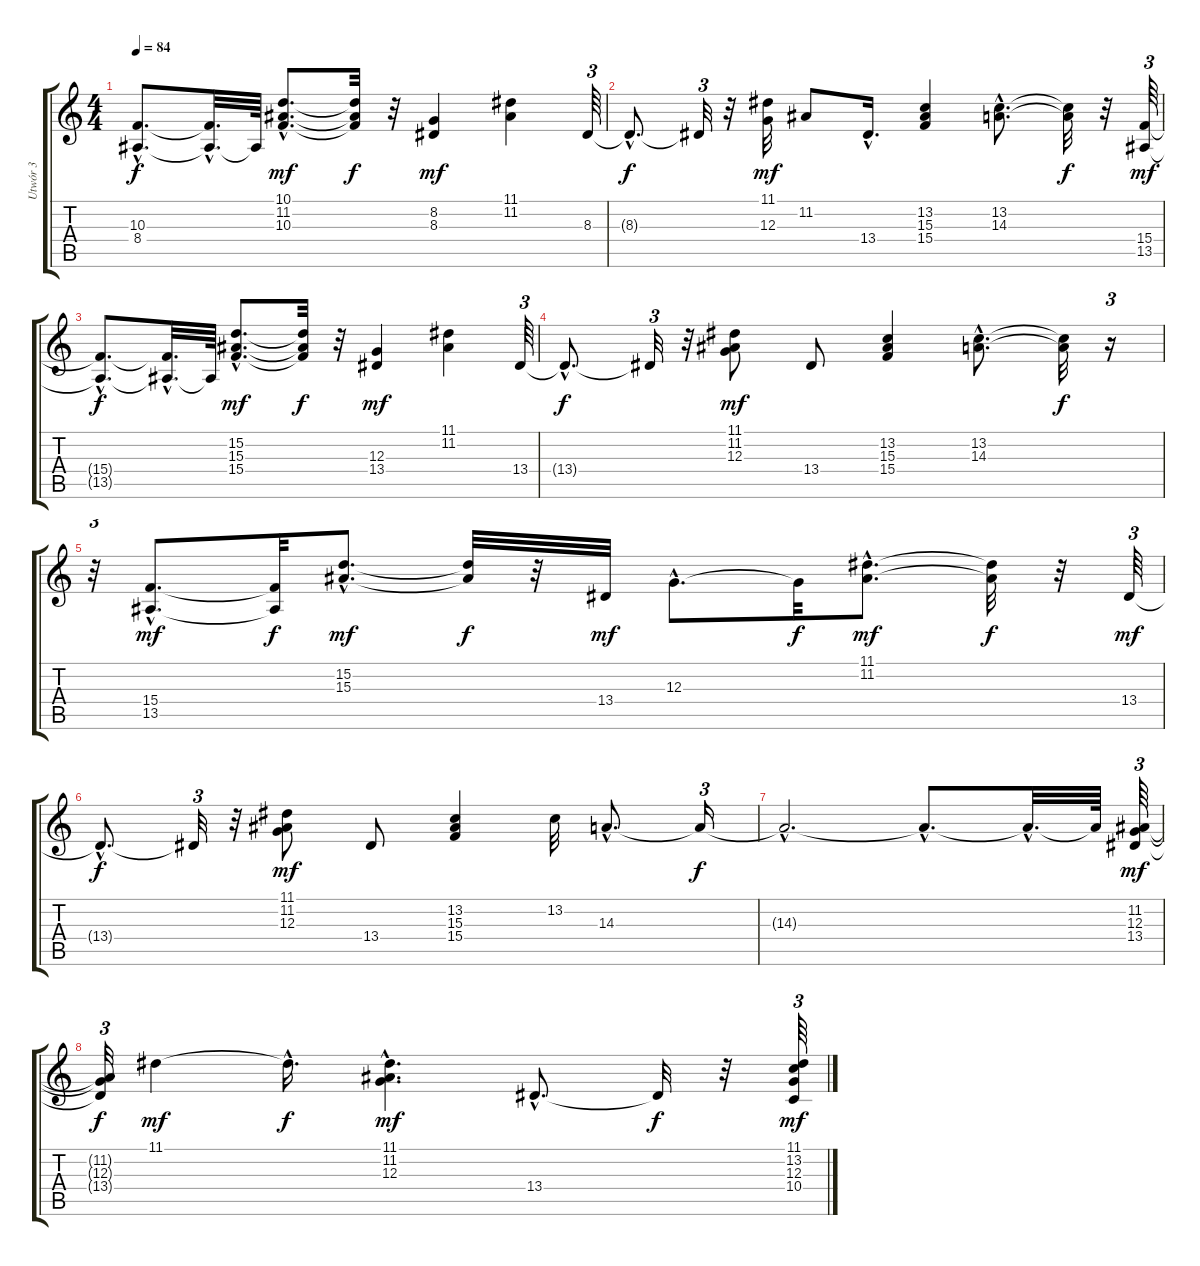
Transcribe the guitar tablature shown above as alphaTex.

\track ("Utwór 3" "Utwór 3") {instrument brightacousticpiano}
\staff {score tabs}
\tuning (E4 B3 G3 D3 A2 E2) {hide}
\ts (4 4)
\tempo 84
\clef g2
\ks c
(10.3{hac t} 8.4{hac t}).8{d dy f} (10.3{hac t} 8.4{hac t}).32{d} 8.4{t}.64 (10.1{hac} 11.2{hac} 10.3{hac}).8{d dy mf} (10.1{t} 11.2{t} 10.3{t}).32{dy f} r.32 (8.2 8.3).4{dy mf} (11.1 11.2).4 8.3.64{tu (3 2)} |
8.3{hac t}.8{d dy f} 8.3{t}.32{tu (3 2)} r.32 (11.1 12.3).32{dy mf} 11.2.8 13.4{hac}.16{d} (13.2 15.3 15.4).4 (13.2{hac} 14.3{hac}).8{d} (13.2{t} 14.3{t}).32{dy f} r.32 (15.4 13.5).64{tu (3 2) dy mf} |
(15.4{hac t} 13.5{hac t}).8{d dy f} (15.4{hac t} 13.5{hac t}).32{d} 13.5{t}.64 (15.2{hac} 15.3{hac} 15.4{hac}).8{d dy mf} (15.2{t} 15.3{t} 15.4{t}).32{dy f} r.32 (12.3 13.4).4{dy mf} (11.1 11.2).4 13.4.64{tu (3 2)} |
13.4{hac t}.8{d dy f} 13.4{t}.32{tu (3 2)} r.32 (11.1 11.2 12.3).8{dy mf} 13.4.8 (13.2 15.3 15.4).4 (13.2{hac} 14.3{hac}).8{d} (13.2{t} 14.3{t}).32{dy f} r.16{tu (3 2)} |
r.32{tu (3 2)} (15.4{hac} 13.5{hac}).8{d dy mf} (15.4{t} 13.5{t}).32{dy f} (15.2{hac} 15.3{hac}).8{d dy mf} (15.2{t} 15.3{t}).32{dy f} r.32 13.4.32{dy mf} 12.3{hac}.8{d} 12.3{t}.32{dy f} (11.1{hac} 11.2{hac}).8{d dy mf} (11.1{t} 11.2{t}).32{dy f} r.32 13.4.64{tu (3 2) dy mf} |
13.4{hac t}.8{d dy f} 13.4{t}.32{tu (3 2)} r.32 (11.1 11.2 12.3).8{dy mf} 13.4.8 (13.2 15.3 15.4).4 13.2.32 14.3{hac}.8{d} 14.3{t}.16{tu (3 2) dy f} |
14.3{hac t}.2{d} 14.3{hac t}.8{d} 14.3{hac t}.32{d} 14.3{t}.64 (11.2 12.3 13.4).64{tu (3 2) dy mf} |
(11.2{t} 12.3{t} 13.4{t}).32{tu (3 2) dy f} 11.1.4{dy mf} 11.1{hac t}.16{d dy f} (11.1{hac} 11.2{hac} 12.3{hac}).4{d dy mf} 13.4{hac}.8{d} 13.4{t}.32{dy f} r.32 (11.1 13.2 12.3 10.4).64{tu (3 2) dy mf}
